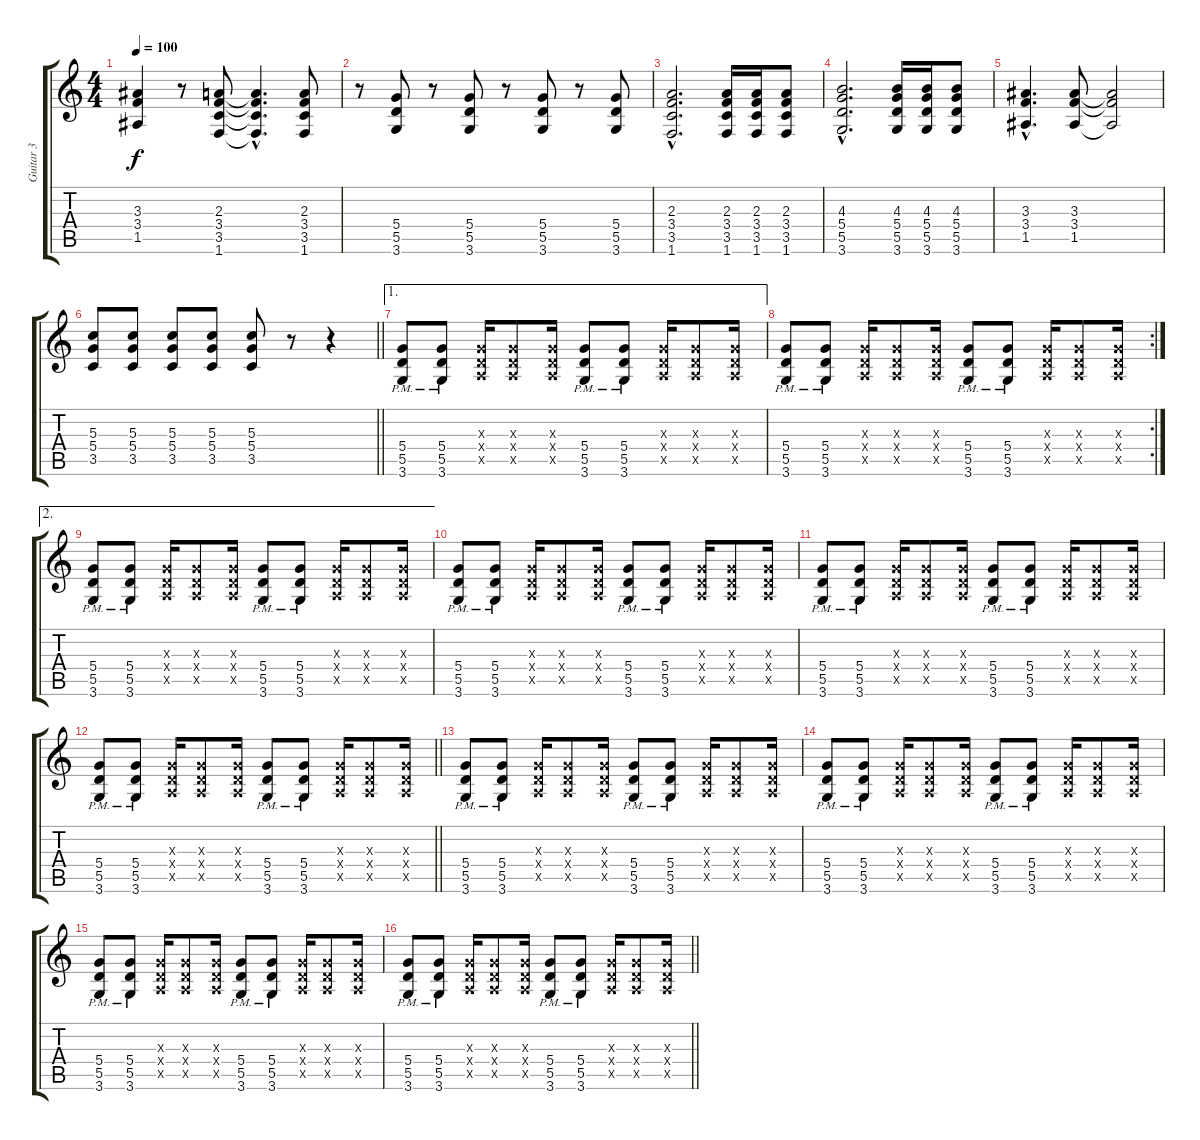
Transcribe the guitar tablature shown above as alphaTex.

\track ("Guitar 3" "Guitar 3") {instrument overdrivenguitar}
\staff {score tabs}
\tuning (E4 B3 G3 D3 A2 E2) {hide}
\ts (4 4)
\tempo 100
\clef g2
\ks c
(3.3 3.4 1.5).4{dy f} r.8 (2.3 3.4 3.5 1.6).8 (2.3{hac t} 3.4{hac t} 3.5{hac t} 1.6{hac t}).4{d} (2.3 3.4 3.5 1.6).8 |
r.8 (5.4 5.5 3.6).8 r.8 (5.4 5.5 3.6).8 r.8 (5.4 5.5 3.6).8 r.8 (5.4 5.5 3.6).8 |
(2.3{hac} 3.4{hac} 3.5{hac} 1.6{hac}).2{d} (2.3 3.4 3.5 1.6).16 (2.3 3.4 3.5 1.6).16 (2.3 3.4 3.5 1.6).8 |
(4.3{hac} 5.4{hac} 5.5{hac} 3.6{hac}).2{d} (4.3 5.4 5.5 3.6).16 (4.3 5.4 5.5 3.6).16 (4.3 5.4 5.5 3.6).8 |
(3.3{hac} 3.4{hac} 1.5{hac}).4{d} (3.3 3.4 1.5).8 (3.3{t} 3.4{t} 1.5{t}).2 |
\barLineRight lightlight
(5.3 5.4 3.5).8 (5.3 5.4 3.5).8 (5.3 5.4 3.5).8 (5.3 5.4 3.5).8 (5.3 5.4 3.5).8 r.8 r.4 |
\ae 1
(5.4{pm} 5.5{pm} 3.6{pm}).8 (5.4{pm} 5.5{pm} 3.6{pm}).8 (0.3{x} 0.4{x} 0.5{x}).16 (0.3{x} 0.4{x} 0.5{x}).8 (0.3{x} 0.4{x} 0.5{x}).16 (5.4{pm} 5.5{pm} 3.6{pm}).8 (5.4{pm} 5.5{pm} 3.6{pm}).8 (0.3{x} 0.4{x} 0.5{x}).16 (0.3{x} 0.4{x} 0.5{x}).8 (0.3{x} 0.4{x} 0.5{x}).16 |
\rc 2
(5.4{pm} 5.5{pm} 3.6{pm}).8 (5.4{pm} 5.5{pm} 3.6{pm}).8 (0.3{x} 0.4{x} 0.5{x}).16 (0.3{x} 0.4{x} 0.5{x}).8 (0.3{x} 0.4{x} 0.5{x}).16 (5.4{pm} 5.5{pm} 3.6{pm}).8 (5.4{pm} 5.5{pm} 3.6{pm}).8 (0.3{x} 0.4{x} 0.5{x}).16 (0.3{x} 0.4{x} 0.5{x}).8 (0.3{x} 0.4{x} 0.5{x}).16 |
\ae 2
(5.4{pm} 5.5{pm} 3.6{pm}).8 (5.4{pm} 5.5{pm} 3.6{pm}).8 (0.3{x} 0.4{x} 0.5{x}).16 (0.3{x} 0.4{x} 0.5{x}).8 (0.3{x} 0.4{x} 0.5{x}).16 (5.4{pm} 5.5{pm} 3.6{pm}).8 (5.4{pm} 5.5{pm} 3.6{pm}).8 (0.3{x} 0.4{x} 0.5{x}).16 (0.3{x} 0.4{x} 0.5{x}).8 (0.3{x} 0.4{x} 0.5{x}).16 |
(5.4{pm} 5.5{pm} 3.6{pm}).8 (5.4{pm} 5.5{pm} 3.6{pm}).8 (0.3{x} 0.4{x} 0.5{x}).16 (0.3{x} 0.4{x} 0.5{x}).8 (0.3{x} 0.4{x} 0.5{x}).16 (5.4{pm} 5.5{pm} 3.6{pm}).8 (5.4{pm} 5.5{pm} 3.6{pm}).8 (0.3{x} 0.4{x} 0.5{x}).16 (0.3{x} 0.4{x} 0.5{x}).8 (0.3{x} 0.4{x} 0.5{x}).16 |
(5.4{pm} 5.5{pm} 3.6{pm}).8 (5.4{pm} 5.5{pm} 3.6{pm}).8 (0.3{x} 0.4{x} 0.5{x}).16 (0.3{x} 0.4{x} 0.5{x}).8 (0.3{x} 0.4{x} 0.5{x}).16 (5.4{pm} 5.5{pm} 3.6{pm}).8 (5.4{pm} 5.5{pm} 3.6{pm}).8 (0.3{x} 0.4{x} 0.5{x}).16 (0.3{x} 0.4{x} 0.5{x}).8 (0.3{x} 0.4{x} 0.5{x}).16 |
\barLineRight lightlight
(5.4{pm} 5.5{pm} 3.6{pm}).8 (5.4{pm} 5.5{pm} 3.6{pm}).8 (0.3{x} 0.4{x} 0.5{x}).16 (0.3{x} 0.4{x} 0.5{x}).8 (0.3{x} 0.4{x} 0.5{x}).16 (5.4{pm} 5.5{pm} 3.6{pm}).8 (5.4{pm} 5.5{pm} 3.6{pm}).8 (0.3{x} 0.4{x} 0.5{x}).16 (0.3{x} 0.4{x} 0.5{x}).8 (0.3{x} 0.4{x} 0.5{x}).16 |
(5.4{pm} 5.5{pm} 3.6{pm}).8 (5.4{pm} 5.5{pm} 3.6{pm}).8 (0.3{x} 0.4{x} 0.5{x}).16 (0.3{x} 0.4{x} 0.5{x}).8 (0.3{x} 0.4{x} 0.5{x}).16 (5.4{pm} 5.5{pm} 3.6{pm}).8 (5.4{pm} 5.5{pm} 3.6{pm}).8 (0.3{x} 0.4{x} 0.5{x}).16 (0.3{x} 0.4{x} 0.5{x}).8 (0.3{x} 0.4{x} 0.5{x}).16 |
(5.4{pm} 5.5{pm} 3.6{pm}).8 (5.4{pm} 5.5{pm} 3.6{pm}).8 (0.3{x} 0.4{x} 0.5{x}).16 (0.3{x} 0.4{x} 0.5{x}).8 (0.3{x} 0.4{x} 0.5{x}).16 (5.4{pm} 5.5{pm} 3.6{pm}).8 (5.4{pm} 5.5{pm} 3.6{pm}).8 (0.3{x} 0.4{x} 0.5{x}).16 (0.3{x} 0.4{x} 0.5{x}).8 (0.3{x} 0.4{x} 0.5{x}).16 |
(5.4{pm} 5.5{pm} 3.6{pm}).8 (5.4{pm} 5.5{pm} 3.6{pm}).8 (0.3{x} 0.4{x} 0.5{x}).16 (0.3{x} 0.4{x} 0.5{x}).8 (0.3{x} 0.4{x} 0.5{x}).16 (5.4{pm} 5.5{pm} 3.6{pm}).8 (5.4{pm} 5.5{pm} 3.6{pm}).8 (0.3{x} 0.4{x} 0.5{x}).16 (0.3{x} 0.4{x} 0.5{x}).8 (0.3{x} 0.4{x} 0.5{x}).16 |
\barLineRight lightlight
(5.4{pm} 5.5{pm} 3.6{pm}).8 (5.4{pm} 5.5{pm} 3.6{pm}).8 (0.3{x} 0.4{x} 0.5{x}).16 (0.3{x} 0.4{x} 0.5{x}).8 (0.3{x} 0.4{x} 0.5{x}).16 (5.4{pm} 5.5{pm} 3.6{pm}).8 (5.4{pm} 5.5{pm} 3.6{pm}).8 (0.3{x} 0.4{x} 0.5{x}).16 (0.3{x} 0.4{x} 0.5{x}).8 (0.3{x} 0.4{x} 0.5{x}).16
